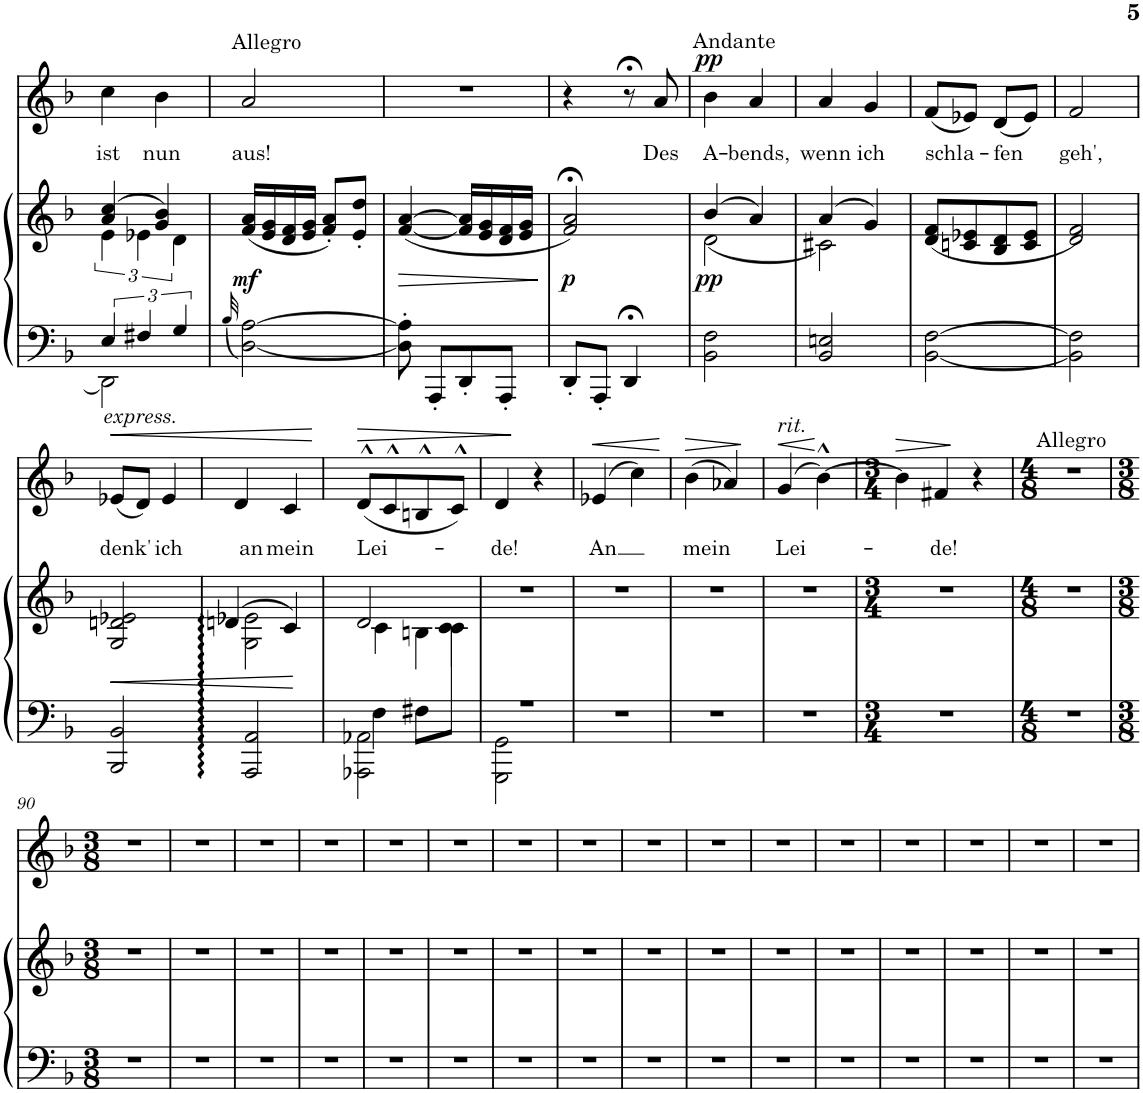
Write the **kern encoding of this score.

**kern	**kern	**dynam	**kern	**text	**dynam
*part2	*part2	*part2	*part1	*part1	*part1
*staff3	*staff2	*staff2/3	*staff1	*staff1	*staff1
*I"Grand Piano	*	*	*I"Voice solo	*	*
*I'Pno	*	*	*	*	*
!!LO:PB:g=z
*clefF4	*clefG2	*	*clefG2	*	*
*k[b-]	*k[b-]	*	*k[b-]	*	*
*M2/4	*M2/4	*	*M2/4	*	*
=73	=73	=73	=73	=73	=73
*^	*^	*	*	*	*
!	!	!	!	!	!	!LO:LY:b	!
6E/	2DD\]	(4a/ 4cc/	6e\	.	4cc\	ist	.
6F#X/	.	.	6e-X\	.	.	.	.
!	!	!	!	!	!	!LO:LY:b	!
.	.	4g/ 4b-/)	.	.	4b-\	nun	.
6G/	.	.	6d\	.	.	.	.
*v	*v	*	*	*	*	*	*
*	*v	*v	*	*	*	*
=74	=74	=74	=74	=74	=74
32qB-/	.	.	.	.	.
!	!	!	!LO:TX:a:t=Allegro	!	!
!	!	!LO:DY:b	!	!LO:LY:b	!
[2D\ [2A\	(16f/ 16a/LL	mf	2a/	aus!	.
.	16e/ 16g/	.	.	.	.
.	16d/ 16f/	.	.	.	.
.	16e/ 16g/JJ	.	.	.	.
.	8f/' 8a/'L)	.	.	.	.
.	8e/' 8dd/'J	.	.	.	.
=75	=75	=75	=75	=75	=75
!	!	!LO:HP:b	!	!	!
8D\]' 8A\]'	([4f/ [4a/	>	2r	.	.
8AAA'/L	.	.	.	.	.
8DD'/	16f/] 16a/]LL	.	.	.	.
.	16e/ 16g/	.	.	.	.
8AAA'/J	16d/ 16f/	.	.	.	.
.	16e/ 16g/JJ	.	.	.	.
.	.	]	.	.	.
=76	=76	=76	=76	=76	=76
!	!	!LO:DY:b	!	!	!
8DD'/L	2f/;< 2a/;<)	p	4r	.	.
8AAA'/J	.	.	.	.	.
4DD;</	.	.	8r;<	.	.
!	!	!	!	!LO:LY:b	!
.	.	.	8a/	Des	.
=77	=77	=77	=77	=77	=77
*	*^	*	*	*	*
!	!	!	!	!LO:TX:a:t=Andante	!	!
!	!	!	!LO:DY:b	!	!LO:LY:b	!LO:DY:a
2BB-\ 2F\	(4b-/	(2d\	pp	4b-\	A-	pp
!	!	!	!	!	!LO:LY:b	!
.	4a/)	.	.	4a/	-bends,	.
=78	=78	=78	=78	=78	=78	=78
!	!	!	!	!	!LO:LY:b	!
2BB-/ 2En/	(4a/	2c#X\)	.	4a/	wenn	.
!	!	!	!	!	!LO:LY:b	!
.	4g/)	.	.	4g/	ich	.
*	*v	*v	*	*	*	*
=79	=79	=79	=79	=79	=79
!	!	!	!	!LO:LY:b	!
[2BB-\ [2F\	(8d/ 8f/L	.	(8f/L	schla-	.
.	8cn/ 8e-X/	.	8e-X/J)	.	.
!	!	!	!	!LO:LY:b	!
.	8B-/ 8d/	.	(8d/L	-fen	.
.	8c/ 8e-/J	.	8e-/J)	.	.
=80	=80	=80	=80	=80	=80
!	!	!	!	!LO:LY:b	!
2BB-\] 2F\]	2d/ 2f/)	.	2f/	geh',	.
!!LO:LB:g=z
=81	=81	=81	=81	=81	=81
!	!	!	!LO:TX:a:i:t=express.	!	!
!	!	!LO:HP:b	!	!LO:LY:b	!LO:HP:b
2BBB-/ 2BB-/	2G/ 2dn/ 2e-X/	<	(8e-X/L	denk'	<
.	.	.	8d/J)	.	.
!	!	!	!	!LO:LY:b	!
.	.	.	4e-/	ich	.
=82	=82	=82	=82	=82	=82
*	*^	*	*	*	*
!	!	!	!	!	!LO:LY:b	!
2AAA/ 2AA/	(4dn/	2G\ 2e-X\	.	4d/	an	.
!	!	!	!	!	!LO:LY:b	!
.	4c/)	.	[	4c/	mein	.
*	*v	*v	*	*	*	*
.	.	.	.	.	[
=83	=83	=83	=83	=83	=83
*^	*^	*	*	*	*
*	*	*	*^	*	*	*	*
!	!	!	!	!	!	!	!LO:LY:b	!LO:HP:b
2AAA-X\ 2AA-X\	4A\	2d/	4c\	4.ryy	.	(8d^^/L	Lei-	>
.	.	.	.	.	.	8c^^/	.	.
.	8F#X\L	.	8Bn\L	.	.	8Bn^^/	.	.
.	8ryy	.	8c\J	8c\J	.	8c^^/J)	.	.
=84	=84	=84	=84	=84	=84	=84	=84	=84
!	!	!	!	!	!	!	!LO:LY:b	!
*	*	*v	*v	*v	*	*	*	*
2r	2GGG\ 2GG\	2r	.	4d/	-de!	.
.	.	.	.	4r	.	]
*v	*v	*	*	*	*	*
=85	=85	=85	=85	=85	=85
!	!	!	!	!LO:LY:b	!LO:HP:b
2r	2r	.	(4e-X/	An	<
.	.	.	4cc\)	.	.
.	.	.	.	.	[
=86	=86	=86	=86	=86	=86
!	!	!	!	!LO:LY:b	!LO:HP:b
2r	2r	.	(4b-\	mein	>
.	.	.	4a-X/)	.	.
.	.	.	.	.	]
=87	=87	=87	=87	=87	=87
!	!	!	!LO:TX:a:i:t=rit.	!	!
!	!	!	!	!LO:LY:b	!LO:HP:b
2r	2r	.	(4g/	Lei-	<
.	.	.	[4b-^^\)	.	[
=88	=88	=88	=88	=88	=88
*M3/4	*M3/4	*	*M3/4	*	*
!	!	!	!	!	!LO:HP:b
2.r	2.r	.	4b-\]	.	>
!	!	!	!	!LO:LY:b	!
.	.	.	4f#X/	-de!	.
.	.	.	4r	.	]
=89	=89	=89	=89	=89	=89
*M4/8	*M4/8	*	*M4/8	*	*
!	!	!	!LO:TX:a:t=Allegro	!	!
2r	2r	.	2r	.	.
!!LO:LB:g=z
=90	=90	=90	=90	=90	=90
*M3/8	*M3/8	*	*M3/8	*	*
4.r	4.r	.	4.r	.	.
=91	=91	=91	=91	=91	=91
4.r	4.r	.	4.r	.	.
=92	=92	=92	=92	=92	=92
4.r	4.r	.	4.r	.	.
=93	=93	=93	=93	=93	=93
4.r	4.r	.	4.r	.	.
=94	=94	=94	=94	=94	=94
4.r	4.r	.	4.r	.	.
=95	=95	=95	=95	=95	=95
4.r	4.r	.	4.r	.	.
=96	=96	=96	=96	=96	=96
4.r	4.r	.	4.r	.	.
=97	=97	=97	=97	=97	=97
4.r	4.r	.	4.r	.	.
=98	=98	=98	=98	=98	=98
4.r	4.r	.	4.r	.	.
=99	=99	=99	=99	=99	=99
4.r	4.r	.	4.r	.	.
=100	=100	=100	=100	=100	=100
4.r	4.r	.	4.r	.	.
=101	=101	=101	=101	=101	=101
4.r	4.r	.	4.r	.	.
=102	=102	=102	=102	=102	=102
4.r	4.r	.	4.r	.	.
=103	=103	=103	=103	=103	=103
4.r	4.r	.	4.r	.	.
=104	=104	=104	=104	=104	=104
4.r	4.r	.	4.r	.	.
=105	=105	=105	=105	=105	=105
4.r	4.r	.	4.r	.	.
=	=	=	=	=	=
*-	*-	*-	*-	*-	*-
